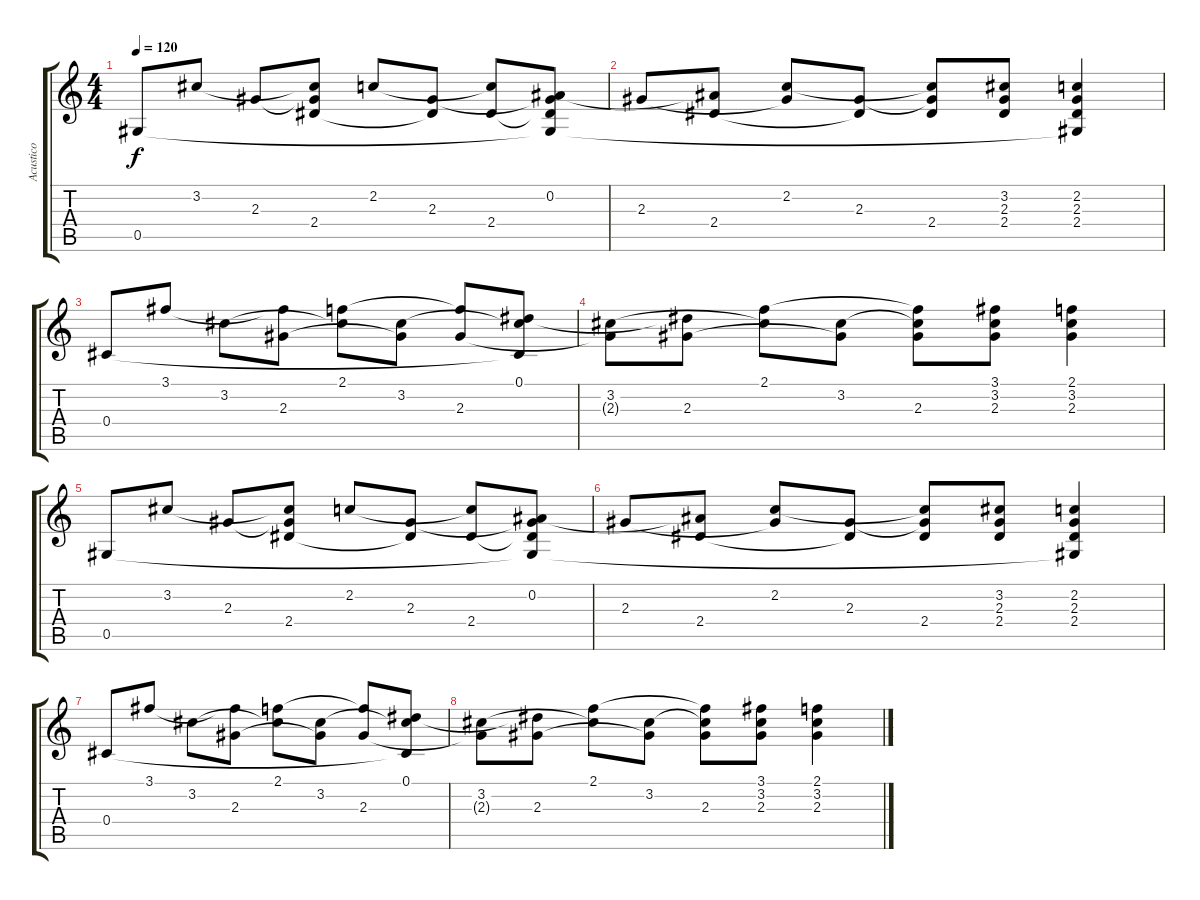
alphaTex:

\track ("Acustico" "Acustico") {instrument acousticguitarnylon}
\staff {score tabs}
\tuning (Eb4 Bb3 Gb3 Db3 Ab2 Eb2) {hide}
\ts (4 4)
\tempo 120
\clef g2
\ks c
0.5.8{dy f} 3.2.8 2.3.8 (3.2{t} 2.3{t} 2.4).8 2.2.8 (2.3 2.4{t}).8 (2.2{t} 2.4).8 (0.2 2.3{t} 2.4{t} 0.5{t}).8 |
2.3.8 (0.2{t} 2.4).8 (2.2 2.3{t}).8 (2.3 2.4{t}).8 (2.2{t} 2.3{t} 2.4).8 (3.2 2.3 2.4).8 (2.2 2.3 2.4 0.5{t}).4 |
0.4.8 3.1.8 3.2.8 (3.1{t} 2.3).8 (2.1 3.2{t}).8 (3.2 2.3{t}).8 (2.1{t} 2.3).8 (0.1 3.2{t} 0.4{t}).8 |
(3.2 2.3{t}).8 (0.1{t} 2.3).8 (2.1 3.2{t}).8 (3.2 2.3{t}).8 (2.1{t} 3.2{t} 2.3).8 (3.1 3.2 2.3).8 (2.1 3.2 2.3).4 |
0.5.8 3.2.8 2.3.8 (3.2{t} 2.3{t} 2.4).8 2.2.8 (2.3 2.4{t}).8 (2.2{t} 2.4).8 (0.2 2.3{t} 2.4{t} 0.5{t}).8 |
2.3.8 (0.2{t} 2.4).8 (2.2 2.3{t}).8 (2.3 2.4{t}).8 (2.2{t} 2.3{t} 2.4).8 (3.2 2.3 2.4).8 (2.2 2.3 2.4 0.5{t}).4 |
0.4.8 3.1.8 3.2.8 (3.1{t} 2.3).8 (2.1 3.2{t}).8 (3.2 2.3{t}).8 (2.1{t} 2.3).8 (0.1 3.2{t} 0.4{t}).8 |
(3.2 2.3{t}).8 (0.1{t} 2.3).8 (2.1 3.2{t}).8 (3.2 2.3{t}).8 (2.1{t} 3.2{t} 2.3).8 (3.1 3.2 2.3).8 (2.1 3.2 2.3).4
